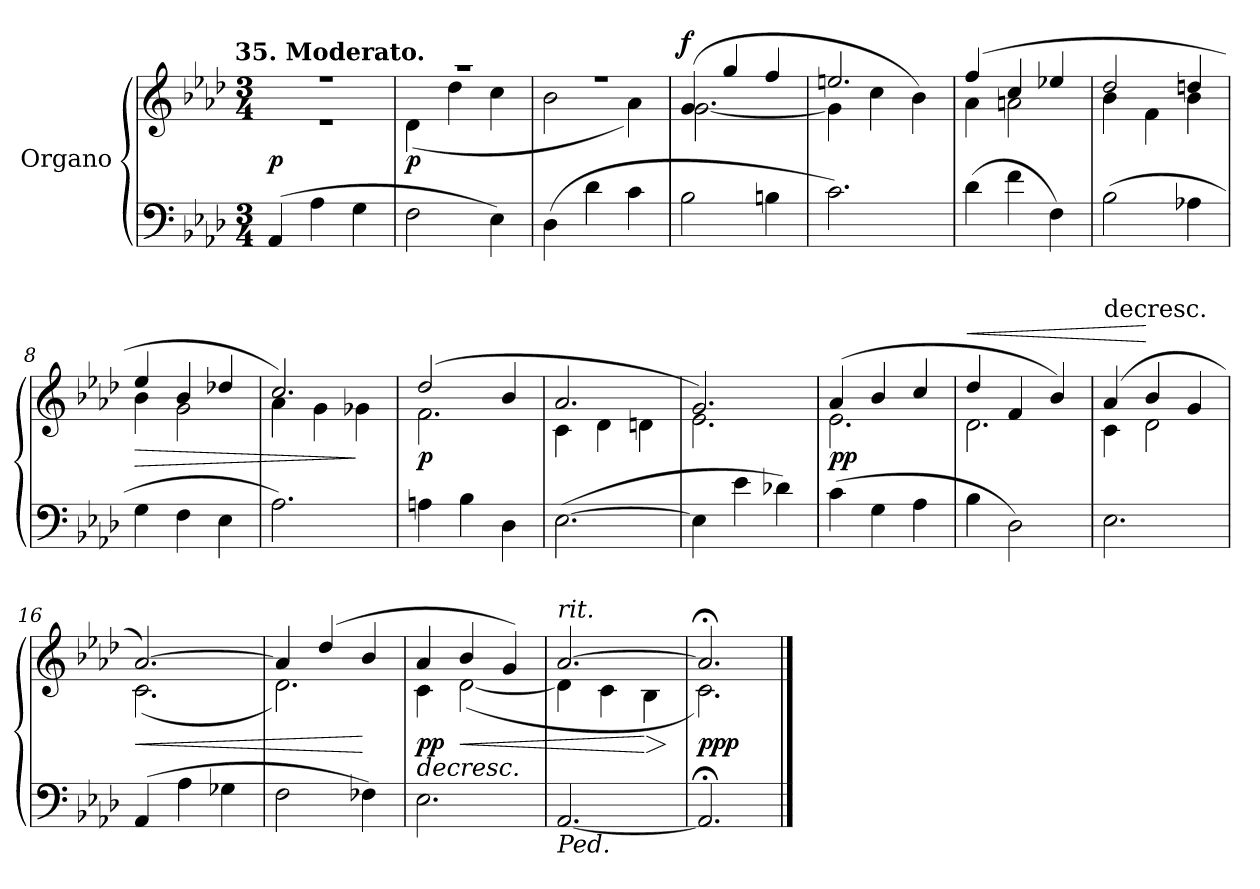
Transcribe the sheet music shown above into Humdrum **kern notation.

**kern	**kern	**dynam
*part2	*part1	*part1
*staff2	*staff1	*staff1
*I"Organo	*I"Organo	*
*clefF4	*clefG2	*
*k[b-e-a-d-]	*k[b-e-a-d-]	*
!!LO:TX:omd:t=35. Moderato.
*M3/4	*M3/4	*
=1	=1	=1
*	*^	*
(4AA-/	2.r	2.r	p
4A-\	.	.	.
4G\	.	.	.
=2	=2	=2	=2
2F\	2.raa	(4d-\	p
.	.	4dd-\	.
4E-\)	.	4cc\	.
=3	=3	=3	=3
(4D-\	2.r	2b-\	.
4d-\	.	.	.
4c\	.	4a-\)	.
=4	=4	=4	=4
!	!	!	!LO:DY:a
2B-\	(4g/	[2.g\	f
.	4gg/	.	.
4Bn\	4ff/	.	.
=5	=5	=5	=5
2.c\)	2.een/	4g\]	.
.	.	4cc\	.
.	.	4b-\)	.
=6	=6	=6	=6
(4d-\	(4ff/	4a-\	.
4f\	4cc/	2an\	.
4F\)	4ee-X/	.	.
=7	=7	=7	=7
(2B-\	2dd-/	4b-\	.
.	.	4f\	.
4A-X\	4ddn/	4b-\	.
=8	=8	=8	=8
!	!	!	!LO:HP:b
4G\	4ee-/	4b-\	>
4F\	4b-/	2g\	.
4E-\	4dd-X/	.	.
=9	=9	=9	=9
2.A-\)	2.cc/)	4a-\	.
.	.	4g\	.
.	.	4g-X\	]
=10	=10	=10	=10
4An\	(2dd-/	2.f\	p
4B-\	.	.	.
4D-\	4b-/	.	.
=11	=11	=11	=11
([2.E-\	2.a-/	4c\	.
.	.	4d-\	.
.	.	4dn\	.
=12	=12	=12	=12
4E-\]	2.g/)	2.e-\	.
4e-\	.	.	.
4d-X\)	.	.	.
=13	=13	=13	=13
(4c\	(4a-/	2.e-\	pp
4G\	4b-/	.	.
4A-\	4cc/	.	.
=14	=14	=14	=14
!	!	!	!LO:HP:a
4B-\	4dd-/	2.d-\	<
2D-\)	4f/	.	.
.	4b-/)	.	.
=15	=15	=15	=15
!	!LO:TX:t=decresc.	!	!
2.E-\	(4a-/	4c\	.
.	4b-/	2d-\	[
.	4g/	.	.
=16	=16	=16	=16
!	!	!	!LO:HP:b
(4AA-/	[2.a-/)	(2.c\	<
4A-\	.	.	.
4G-X\	.	.	.
=17	=17	=17	=17
2F\	4a-/]	2.d-\)	.
.	(4dd-/	.	.
4F-X\)	4b-/	.	[
=18	=18	=18	=18
!	!	!	!LO:HP:b
2.E-\	4a-/	4c\	> pp
!	!	!	!LO:HP:b
.	4b-/	([2d-\	<
.	4g/)	.	.
*	*v	*v	*
.	.	]
=19	=19	=19
*	*^	*
!	!LO:TX:a:i:t=rit.	!	!
!LO:TX:b:i:t=Ped.	!	!	!
[2.AA-/	[2.a-/	4d-\]	.
.	.	4c\	.
!	!	!	!LO:HP:n=1:b
.	.	4B-\	[ >
*	*v	*v	*
.	.	]
=20	=20	=20
*	*^	*
2.AA-;</]	2.a-;</]	2.c\)	ppp
*	*v	*v	*
==	==	==
*-	*-	*-
